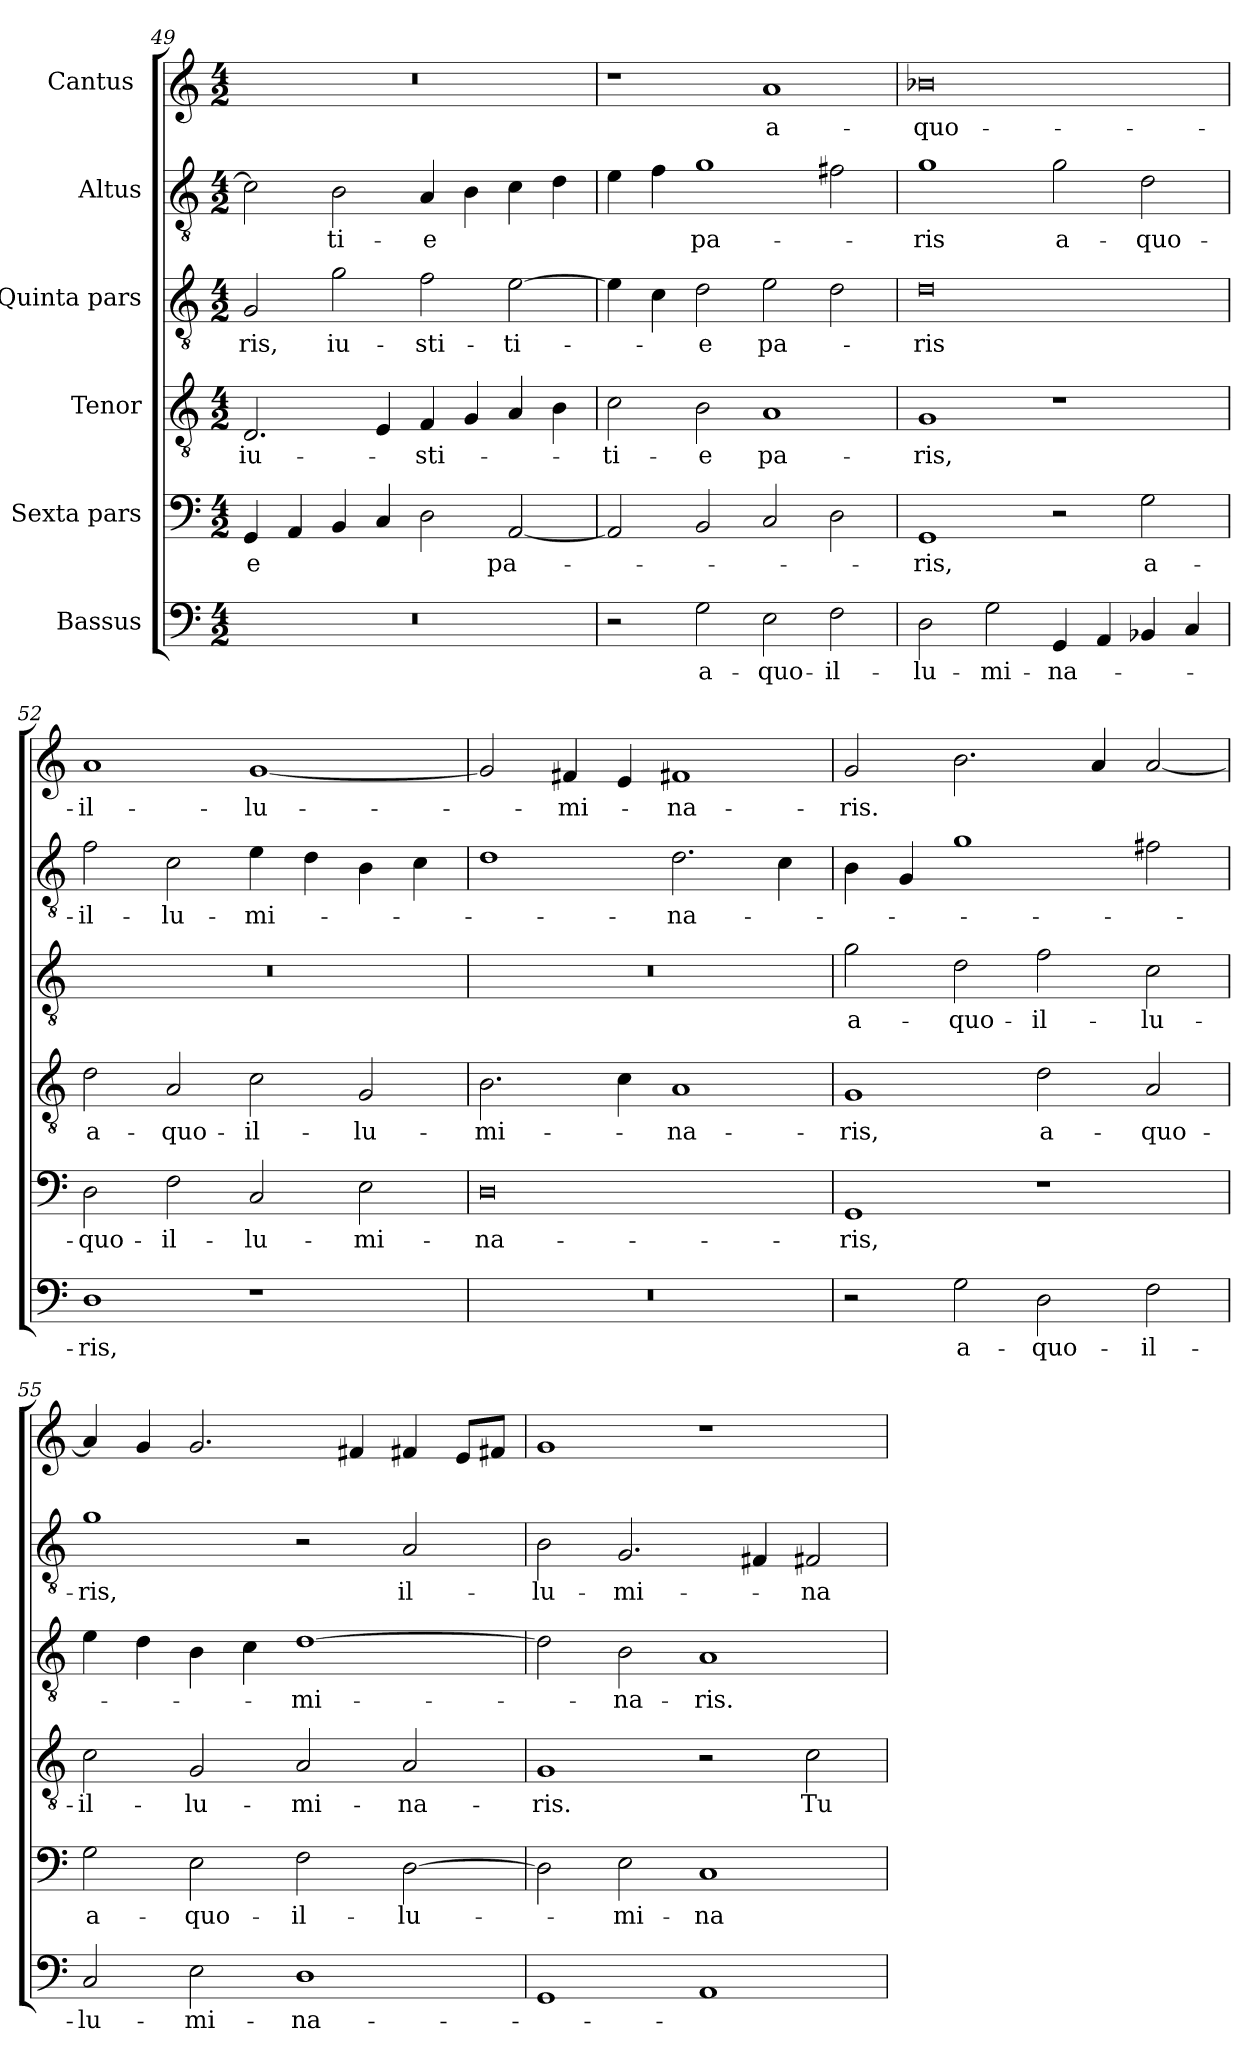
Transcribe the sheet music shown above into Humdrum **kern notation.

**kern	**text	**kern	**text	**kern	**text	**kern	**text	**kern	**text	**kern	**text
*part6	*part6	*part5	*part5	*part4	*part4	*part3	*part3	*part2	*part2	*part1	*part1
*staff6	*staff6	*staff5	*staff5	*staff4	*staff4	*staff3	*staff3	*staff2	*staff2	*staff1	*staff1
*I"Bassus	*	*I"Sexta pars	*	*I"Tenor	*	*I"Quinta pars	*	*I"Altus	*	*I"Cantus 	*
*clefF4	*	*clefF4	*	*clefGv2	*	*clefGv2	*	*clefGv2	*	*clefG2	*
*k[]	*	*k[]	*	*k[]	*	*k[]	*	*k[]	*	*k[]	*
*M4/2	*	*M4/2	*	*M4/2	*	*M4/2	*	*M4/2	*	*M4/2	*
=49	=49	=49	=49	=49	=49	=49	=49	=49	=49	=49	=49
0r	.	4GG/	-e	2.D/	iu-	2G/	-ris,	2c\]	.	0r	.
.	.	4AA/	.	.	.	.	.	.	.	.	.
.	.	4BB/	.	.	.	2g\	iu-	2B\	-ti-	.	.
.	.	4C/	.	4E/	.	.	.	.	.	.	.
.	.	2D\	.	4F/	-sti-	2f\	-sti-	4A/	-e	.	.
.	.	.	.	4G/	.	.	.	4B\	.	.	.
.	.	[2AA/	pa-	4A/	.	[2e\	-ti-	4c\	.	.	.
.	.	.	.	4B\	.	.	.	4d\	.	.	.
=50	=50	=50	=50	=50	=50	=50	=50	=50	=50	=50	=50
2r	.	2AA/]	.	2c\	-ti-	4e\]	.	4e\	.	1r	.
.	.	.	.	.	.	4c\	.	4f\	.	.	.
2G\	a-	2BB/	.	2B\	-e	2d\	-e	1g\	pa-	.	.
2E\	quo-	2C/	.	1A/	pa-	2e\	pa-	.	.	1a/	a-
2F\	il-	2D\	.	.	.	2d\	.	2f#X\	.	.	.
=51	=51	=51	=51	=51	=51	=51	=51	=51	=51	=51	=51
2D\	-lu-	1GG/	-ris,	1G/	-ris,	0d\	-ris	1g\	-ris	0b-X\	quo-
2G\	-mi-	.	.	.	.	.	.	.	.	.	.
4GG/	-na-	2r	.	1r	.	.	.	2g\	a-	.	.
4AA/	.	.	.	.	.	.	.	.	.	.	.
4BB-X/	.	2G\	a-	.	.	.	.	2d\	quo-	.	.
4C/	.	.	.	.	.	.	.	.	.	.	.
=52	=52	=52	=52	=52	=52	=52	=52	=52	=52	=52	=52
1D\	-ris,	2D\	quo-	2d\	a-	0r	.	2f\	il-	1a/	il-
.	.	2F\	il-	2A/	quo-	.	.	2c\	-lu-	.	.
1r	.	2C/	-lu-	2c\	il-	.	.	4e\	-mi-	[1g/	-lu-
.	.	.	.	.	.	.	.	4d\	.	.	.
.	.	2E\	-mi-	2G/	-lu-	.	.	4B\	.	.	.
.	.	.	.	.	.	.	.	4c\	.	.	.
=53	=53	=53	=53	=53	=53	=53	=53	=53	=53	=53	=53
0r	.	0D\	-na-	2.B\	-mi-	0r	.	1d\	.	2g/]	.
.	.	.	.	.	.	.	.	.	.	4f#X/	-mi-
.	.	.	.	4c\	.	.	.	.	.	4e/	.
.	.	.	.	1A/	-na-	.	.	2.d\	-na-	1f#X/	-na-
.	.	.	.	.	.	.	.	4c\	.	.	.
=54	=54	=54	=54	=54	=54	=54	=54	=54	=54	=54	=54
2r	.	1GG/	-ris,	1G/	-ris,	2g\	a-	4B\	.	2g/	-ris.
.	.	.	.	.	.	.	.	4G/	.	.	.
2G\	a-	.	.	.	.	2d\	quo-	1g\	.	2.b\	.
2D\	quo-	1r	.	2d\	a-	2f\	il-	.	.	.	.
.	.	.	.	.	.	.	.	.	.	4a/	.
2F\	il-	.	.	2A/	quo-	2c\	-lu-	2f#X\	.	[2a/	.
=55	=55	=55	=55	=55	=55	=55	=55	=55	=55	=55	=55
2C/	-lu-	2G\	a-	2c\	il-	4e\	.	1g\	-ris,	4a/]	.
.	.	.	.	.	.	4d\	.	.	.	4g/	.
2E\	-mi-	2E\	quo-	2G/	-lu-	4B\	.	.	.	2.g/	.
.	.	.	.	.	.	4c\	.	.	.	.	.
1D\	-na-	2F\	il-	2A/	-mi-	[1d\	-mi-	2r	.	.	.
.	.	.	.	.	.	.	.	.	.	4f#X/	.
.	.	[2D\	-lu-	2A/	-na-	.	.	2A/	il-	4f#X/	.
.	.	.	.	.	.	.	.	.	.	8e/L	.
.	.	.	.	.	.	.	.	.	.	8f#X/J	.
=56	=56	=56	=56	=56	=56	=56	=56	=56	=56	=56	=56
1GG/	.	2D\]	.	1G/	-ris.	2d\]	.	2B\	-lu-	1g/	.
.	.	2E\	-mi-	.	.	2B\	-na-	2.G/	-mi-	.	.
1AA/	.	1C/	-na-	2r	.	1A/	-ris.	.	.	1r	.
.	.	.	.	.	.	.	.	4F#X/	.	.	.
.	.	.	.	2c\	Tu-	.	.	2F#X/	-na-	.	.
=	=	=	=	=	=	=	=	=	=	=	=
*-	*-	*-	*-	*-	*-	*-	*-	*-	*-	*-	*-
